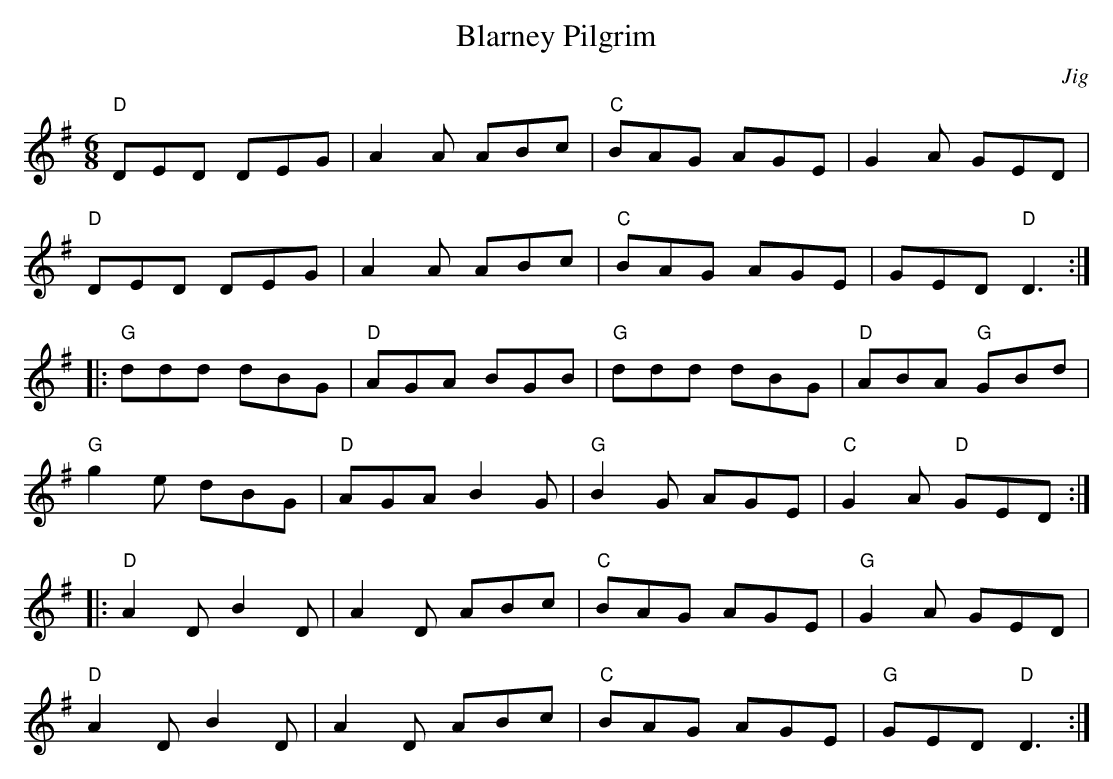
X:1
T:Blarney Pilgrim
M: 6/8
C:Jig
L: 1/8
K:Dmix
"D"DED DEG|A2A ABc|"C"BAG AGE|G2A GED|
"D"DED DEG|A2A ABc|"C"BAG AGE|GED "D"D3:|
|:"G"ddd dBG|"D"AGA BGB|"G"ddd dBG|"D"ABA "G"GBd|
"G"g2e dBG|"D"AGA B2G|"G"B2G AGE|"C"G2A "D"GED:|
|:"D"A2D B2D|A2D ABc|"C"BAG AGE|"G"G2A GED|
"D"A2D B2D|A2D ABc|"C"BAG AGE|"G"GED "D"D3:|
